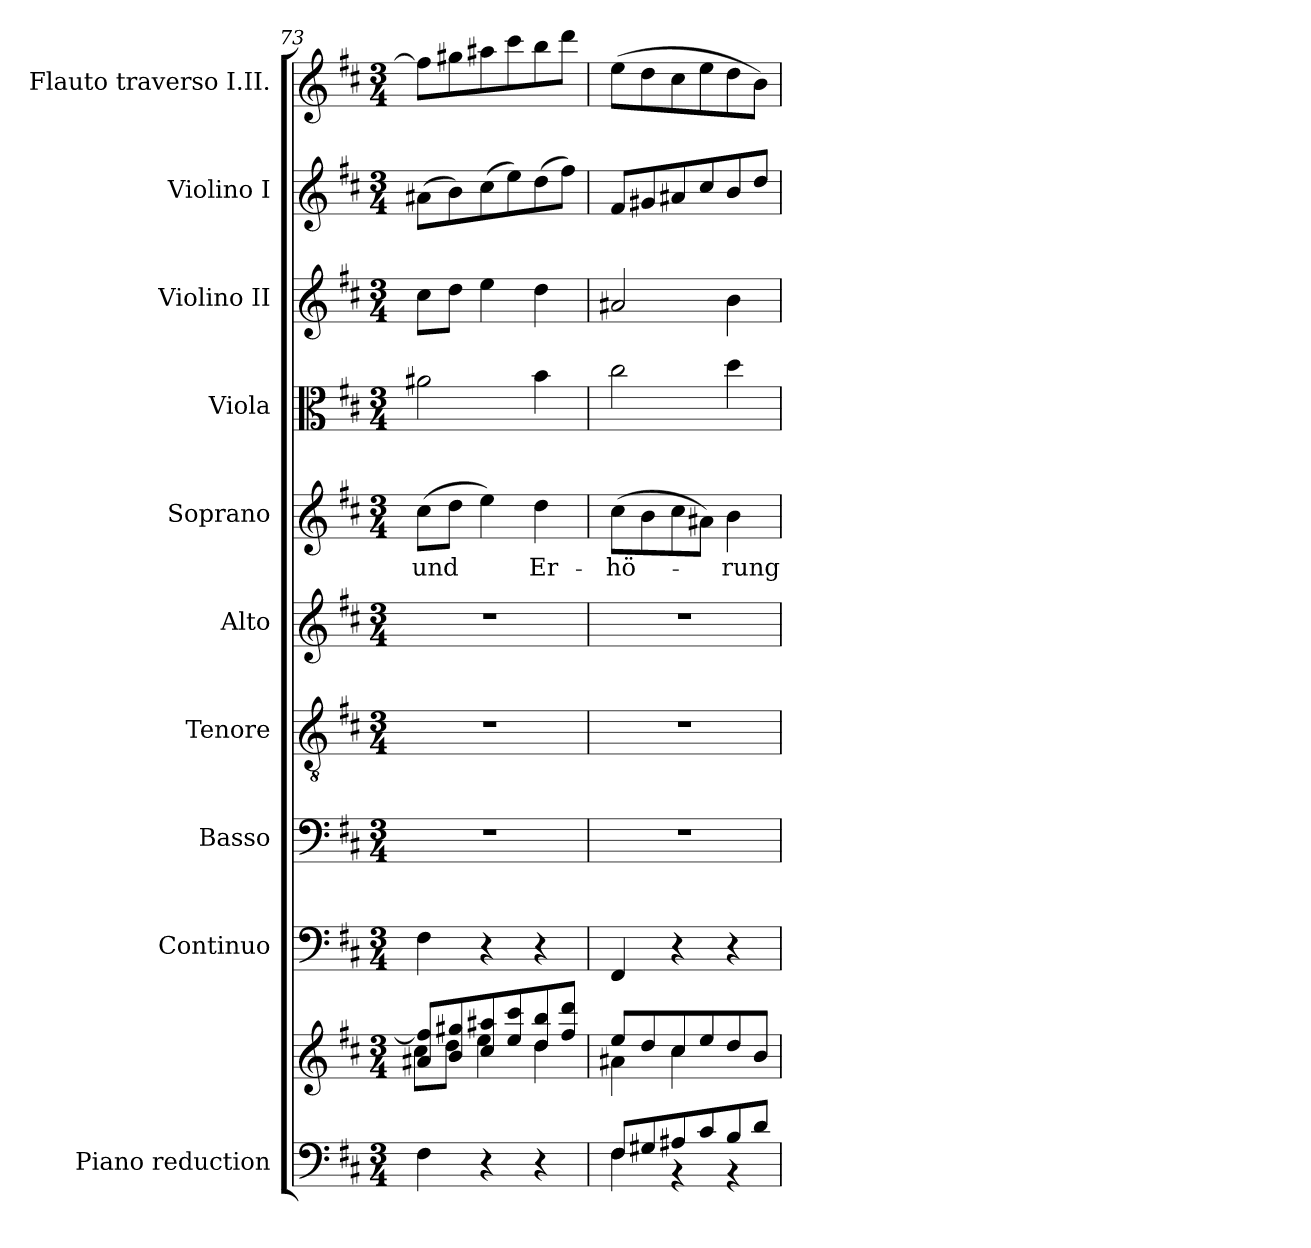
**kern	**kern	**kern	**kern	**kern	**kern	**kern	**text	**kern	**kern	**kern	**kern
*part10	*part10	*part9	*part8	*part7	*part6	*part5	*part5	*part4	*part3	*part2	*part1
*staff11	*staff10	*staff9	*staff8	*staff7	*staff6	*staff5	*staff5	*staff4	*staff3	*staff2	*staff1
*I"Piano reduction	*	*I"Continuo	*I"Basso	*I"Tenore	*I"Alto	*I"Soprano	*	*I"Viola	*I"Violino II	*I"Violino I	*I"Flauto traverso I.II.
*I'Pno	*	*	*	*	*	*	*	*I'Vla	*I'Vln	*I'Vln	*I'Fl
*clefF4	*clefG2	*clefF4	*clefF4	*clefGv2	*clefG2	*clefG2	*	*clefC3	*clefG2	*clefG2	*clefG2
*k[f#c#]	*k[f#c#]	*k[f#c#]	*k[f#c#]	*k[f#c#]	*k[f#c#]	*k[f#c#]	*	*k[f#c#]	*k[f#c#]	*k[f#c#]	*k[f#c#]
*M3/4	*M3/4	*M3/4	*M3/4	*M3/4	*M3/4	*M3/4	*	*M3/4	*M3/4	*M3/4	*M3/4
=73	=73	=73	=73	=73	=73	=73	=73	=73	=73	=73	=73
*	*^	*	*	*	*	*	*	*	*	*	*
!	!	!	!	!	!	!	!	!LO:LY:b	!	!	!	!
4F#\	8a#X/ 8ff#/]L	8cc#\L	4F#\	2.r	2.r	2.r	(8cc#\L	und	2a#X\	8cc#\L	(8a#X\L	8ff#\L]
.	8b/ 8gg#X/	8dd\J	.	.	.	.	8dd\J	.	.	8dd\J	8b\)	8gg#X\
4r	8cc#/ 8aa#X/	4ee\	4r	.	.	.	4ee\)	.	.	4ee\	(8cc#\	8aa#X\
.	8ee/ 8ccc#/	.	.	.	.	.	.	.	.	.	8ee\)	8ccc#\
!	!	!	!	!	!	!	!	!LO:LY:b	!	!	!	!
4r	8dd/ 8bb/	4dd\	4r	.	.	.	4dd\	Er-	4b\	4dd\	(8dd\	8bb\
.	8ff#/ 8ddd/J	.	.	.	.	.	.	.	.	.	8ff#\J)	8ddd\J
=74	=74	=74	=74	=74	=74	=74	=74	=74	=74	=74	=74	=74
*^	*	*	*	*	*	*	*	*	*	*	*	*
!	!	!	!	!	!	!	!	!	!LO:LY:b	!	!	!	!
8F#/L	4F#\	8ee/L	4a#X\	4FF#/	2.r	2.r	2.r	(8cc#\L	-hö-	2cc#\	2a#X/	8f#/L	(8ee\L
8G#X/	.	8dd/	.	.	.	.	.	8b\	.	.	.	8g#X/	8dd\
8A#X/	4r	8cc#/	4cc#\	4r	.	.	.	8cc#\	.	.	.	8a#X/	8cc#\
8c#/	.	8ee/	.	.	.	.	.	8a#X\J)	.	.	.	8cc#/	8ee\
!	!	!	!	!	!	!	!	!	!LO:LY:b	!	!	!	!
8B/	4r	8dd/	4ryy	4r	.	.	.	4b\	-rung	4dd\	4b\	8b/	8dd\
8d/J	.	8b/J	.	.	.	.	.	.	.	.	.	8dd/J	8b\J)
*v	*v	*	*	*	*	*	*	*	*	*	*	*	*
*	*v	*v	*	*	*	*	*	*	*	*	*	*
=	=	=	=	=	=	=	=	=	=	=	=
*-	*-	*-	*-	*-	*-	*-	*-	*-	*-	*-	*-
